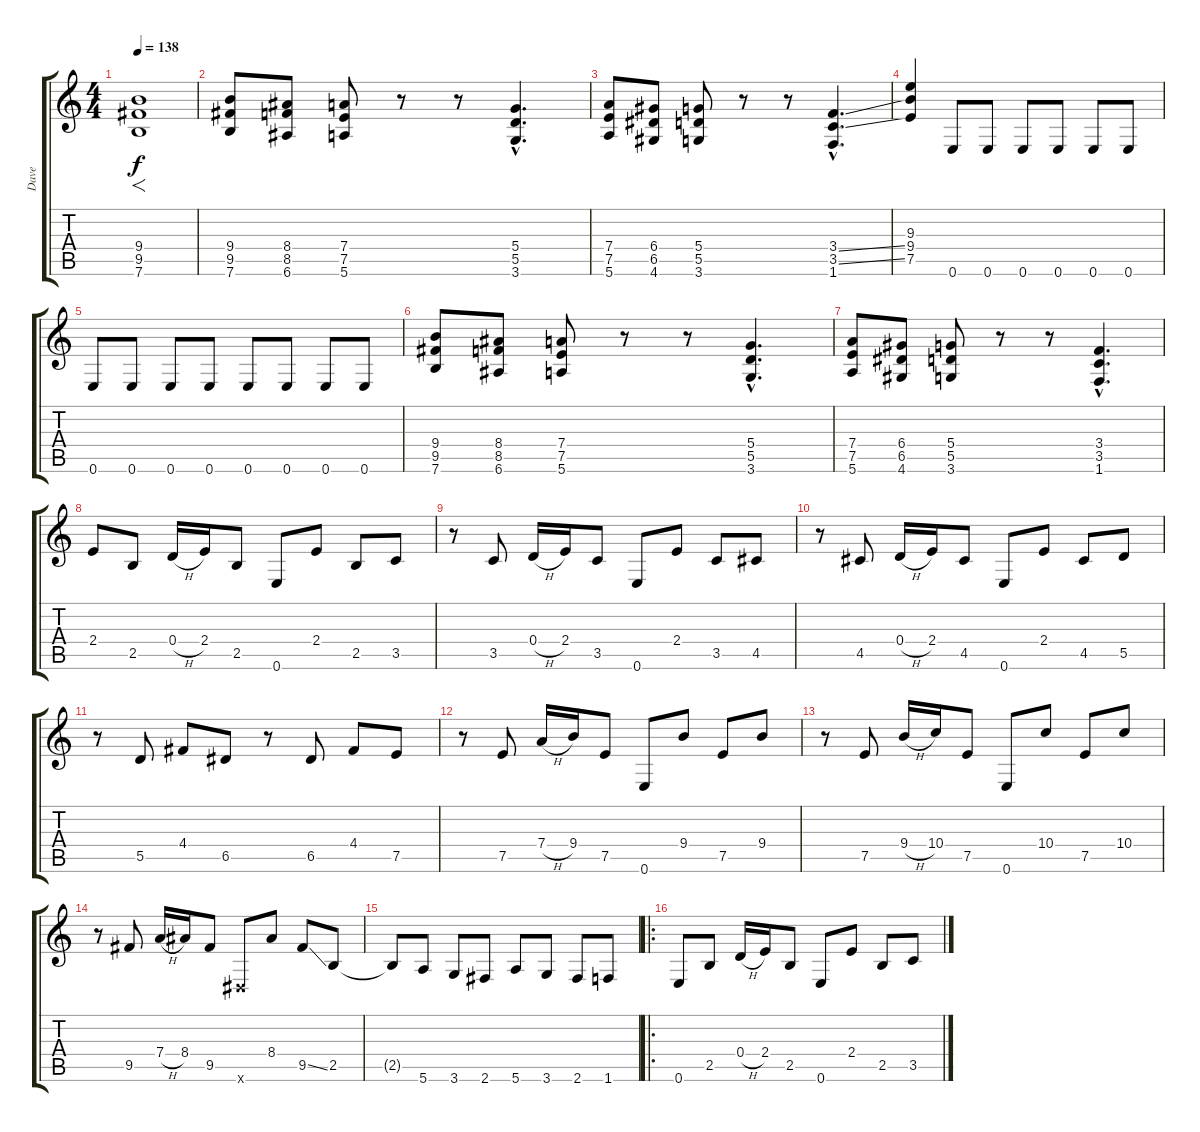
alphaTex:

\track ("Dave" "Dave") {instrument distortionguitar}
\staff {score tabs}
\tuning (E4 B3 G3 D3 A2 E2) {hide}
\ts (4 4)
\tempo 138
\clef g2
\ks c
(9.4 9.5 7.6).1{f dy f instrument distortionguitar} |
(9.4 9.5 7.6).8 (8.4 8.5 6.6).8 (7.4 7.5 5.6).8 r.8 r.8 (5.4{hac} 5.5{hac} 3.6{hac}).4{d} |
(7.4 7.5 5.6).8 (6.4 6.5 4.6).8 (5.4 5.5 3.6).8 r.8 r.8 (3.4{ss hac} 3.5{ss hac} 1.6{hac}).4{d} |
(9.3 9.4 7.5).4 0.6.8 0.6.8 0.6.8 0.6.8 0.6.8 0.6.8 |
0.6.8 0.6.8 0.6.8 0.6.8 0.6.8 0.6.8 0.6.8 0.6.8 |
(9.4 9.5 7.6).8 (8.4 8.5 6.6).8 (7.4 7.5 5.6).8 r.8 r.8 (5.4{hac} 5.5{hac} 3.6{hac}).4{d} |
(7.4 7.5 5.6).8 (6.4 6.5 4.6).8 (5.4 5.5 3.6).8 r.8 r.8 (3.4{hac} 3.5{hac} 1.6{hac}).4{d} |
2.4.8 2.5.8 0.4{h}.16 2.4.16 2.5.8 0.6.8 2.4.8 2.5.8 3.5.8 |
r.8 3.5.8 0.4{h}.16 2.4.16 3.5.8 0.6.8 2.4.8 3.5.8 4.5.8 |
r.8 4.5.8 0.4{h}.16 2.4.16 4.5.8 0.6.8 2.4.8 4.5.8 5.5.8 |
r.8 5.5.8 4.4.8 6.5.8 r.8 6.5.8 4.4.8 7.5.8 |
r.8 7.5.8 7.4{h}.16 9.4.16 7.5.8 0.6.8 9.4.8 7.5.8 9.4.8 |
r.8 7.5.8 9.4{h}.16 10.4.16 7.5.8 0.6.8 10.4.8 7.5.8 10.4.8 |
r.8 9.5.8 7.4{h}.16 8.4.16 9.5.8 -1.6{x}.8 8.4.8 9.5{ss}.8 2.5.8 |
2.5{t}.8 5.6.8 3.6.8 2.6.8 5.6.8 3.6.8 2.6.8 1.6.8 |
\ro
0.6.8 2.5.8 0.4{h}.16 2.4.16 2.5.8 0.6.8 2.4.8 2.5.8 3.5.8
